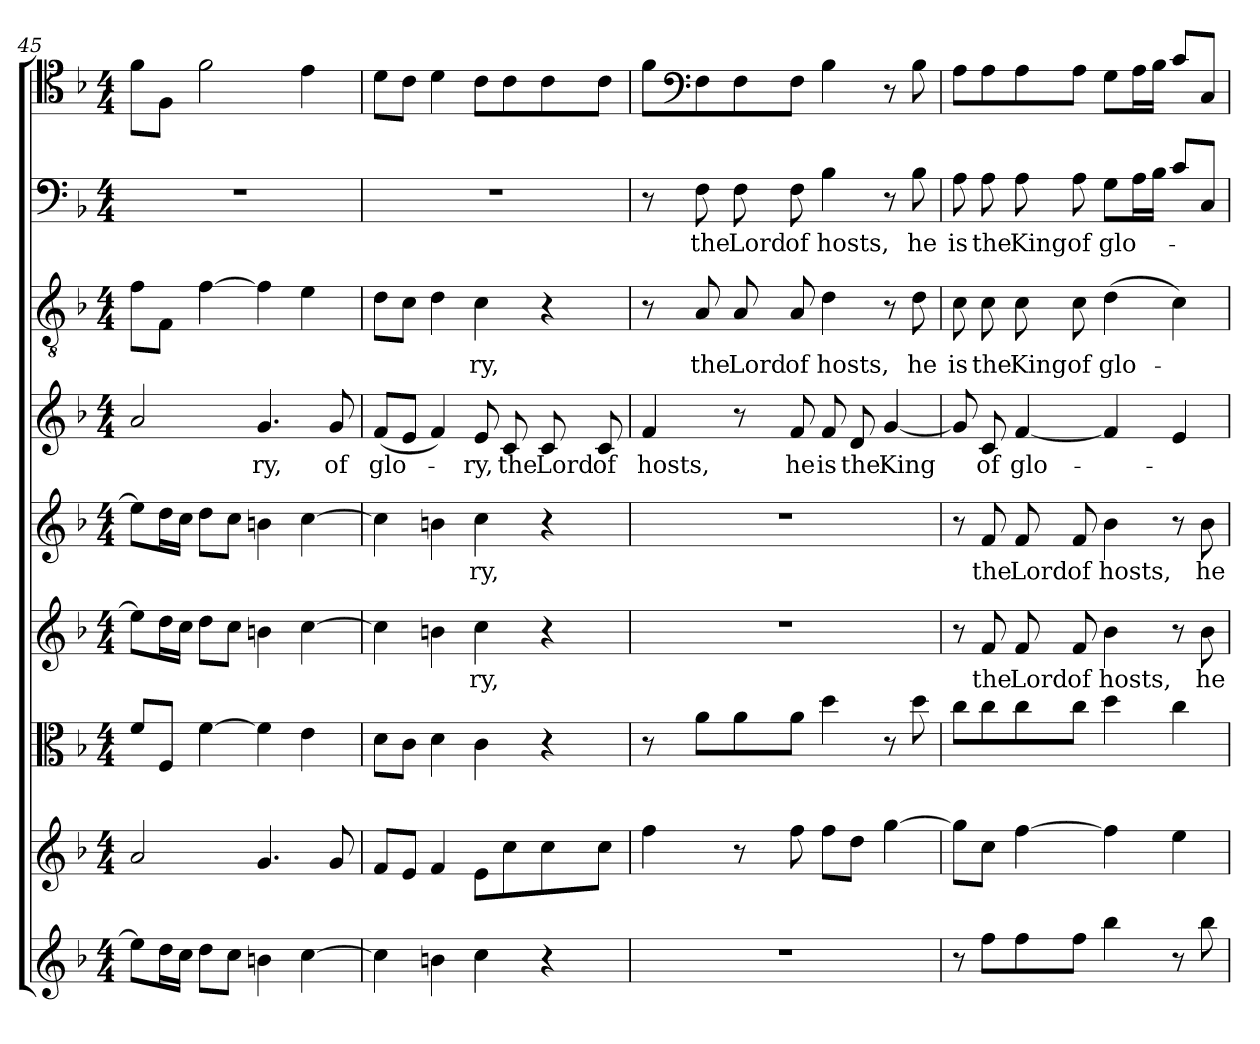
**kern	**kern	**kern	**kern	**text	**kern	**text	**kern	**text	**kern	**text	**kern	**text	**kern
*part9	*part8	*part7	*part6	*part6	*part5	*part5	*part4	*part4	*part3	*part3	*part2	*part2	*part1
*staff9	*staff8	*staff7	*staff6	*staff6	*staff5	*staff5	*staff4	*staff4	*staff3	*staff3	*staff2	*staff2	*staff1
*clefG2	*clefG2	*clefC3	*clefG2	*	*clefG2	*	*clefG2	*	*clefGv2	*	*clefF4	*	*clefC4
*k[b-]	*k[b-]	*k[b-]	*k[b-]	*	*k[b-]	*	*k[b-]	*	*k[b-]	*	*k[b-]	*	*k[b-]
*F:	*F:	*F:	*F:	*	*F:	*	*F:	*	*F:	*	*F:	*	*F:
*M4/4	*M4/4	*M4/4	*M4/4	*	*M4/4	*	*M4/4	*	*M4/4	*	*M4/4	*	*M4/4
=45	=45	=45	=45	=45	=45	=45	=45	=45	=45	=45	=45	=45	=45
8ee\L]	2a/	8f\L	8ee\L]	.	8ee\L]	.	2a/	.	8f\L	.	1r	.	8f\L
16dd\L	.	8F/J	16dd\L	.	16dd\L	.	.	.	8F\J	.	.	.	8F\J
16cc\JJ	.	.	16cc\JJ	.	16cc\JJ	.	.	.	.	.	.	.	.
8dd\L	.	[4f\	8dd\L	.	8dd\L	.	.	.	[4f\	.	.	.	2f\
8cc\J	.	.	8cc\J	.	8cc\J	.	.	.	.	.	.	.	.
4bn\	4.g/	4f\]	4bn\	.	4bn\	.	4.g/	-ry,	4f\]	.	.	.	.
[4cc\	.	4e\	[4cc\	.	[4cc\	.	.	.	4e\	.	.	.	4e\
.	8g/	.	.	.	.	.	8g/	of	.	.	.	.	.
=46	=46	=46	=46	=46	=46	=46	=46	=46	=46	=46	=46	=46	=46
4cc\]	8f/L	8d\L	4cc\]	.	4cc\]	.	(8f/L	glo-	8d\L	.	1r	.	8d\L
.	8e/J	8c\J	.	.	.	.	8e/J	.	8c\J	.	.	.	8c\J
4bn\	4f/	4d\	4bn\	.	4bn\	.	4f/)	.	4d\	.	.	.	4d\
4cc\	8e\L	4c\	4cc\	-ry,	4cc\	-ry,	8e/	-ry,	4c\	-ry,	.	.	8c\L
.	8cc\	.	.	.	.	.	8c/	the	.	.	.	.	8c\
4r	8cc\	4r	4r	.	4r	.	8c/	Lord	4r	.	.	.	8c\
.	8cc\J	.	.	.	.	.	8c/	of	.	.	.	.	8c\J
=47	=47	=47	=47	=47	=47	=47	=47	=47	=47	=47	=47	=47	=47
1r	4ff\	8r	1r	.	1r	.	4f/	hosts,	8r	.	8r	.	8f\L
*	*	*	*	*	*	*	*	*	*	*	*	*	*clefF4
.	.	8a\L	.	.	.	.	.	.	8A/	the	8F\	the	8F\
.	8r	8a\	.	.	.	.	8r	.	8A/	Lord	8F\	Lord	8F\
.	8ff\	8a\J	.	.	.	.	8f/	he	8A/	of	8F\	of	8F\J
.	8ff\L	4dd\	.	.	.	.	8f/	is	4d\	hosts,	4B-\	hosts,	4B-\
.	8dd\J	.	.	.	.	.	8d/	the	.	.	.	.	.
.	[4gg\	8r	.	.	.	.	[4g/	King	8r	.	8r	.	8r
.	.	8dd\	.	.	.	.	.	.	8d\	he	8B-\	he	8B-\
=48	=48	=48	=48	=48	=48	=48	=48	=48	=48	=48	=48	=48	=48
8r	8gg\L]	8cc\L	8r	.	8r	.	8g/]	.	8c\	is	8A\	is	8A\L
8ff\L	8cc\J	8cc\	8f/	the	8f/	the	8c/	of	8c\	the	8A\	the	8A\
8ff\	[4ff\	8cc\	8f/	Lord	8f/	Lord	[4f/	glo-	8c\	King	8A\	King	8A\
8ff\J	.	8cc\J	8f/	of	8f/	of	.	.	8c\	of	8A\	of	8A\J
4bb-\	4ff\]	4dd\	4b-\	hosts,	4b-\	hosts,	4f/]	.	(4d\	glo-	8G\L	glo-	8G\L
.	.	.	.	.	.	.	.	.	.	.	16A\L	.	16A\L
.	.	.	.	.	.	.	.	.	.	.	16B-\JJ	.	16B-\JJ
8r	4ee\	4cc\	8r	.	8r	.	4e/	.	4c\)	.	8c\L	.	8c\L
8bb-\	.	.	8b-\	he	8b-\	he	.	.	.	.	8C/J	.	8C/J
=	=	=	=	=	=	=	=	=	=	=	=	=	=
*-	*-	*-	*-	*-	*-	*-	*-	*-	*-	*-	*-	*-	*-
